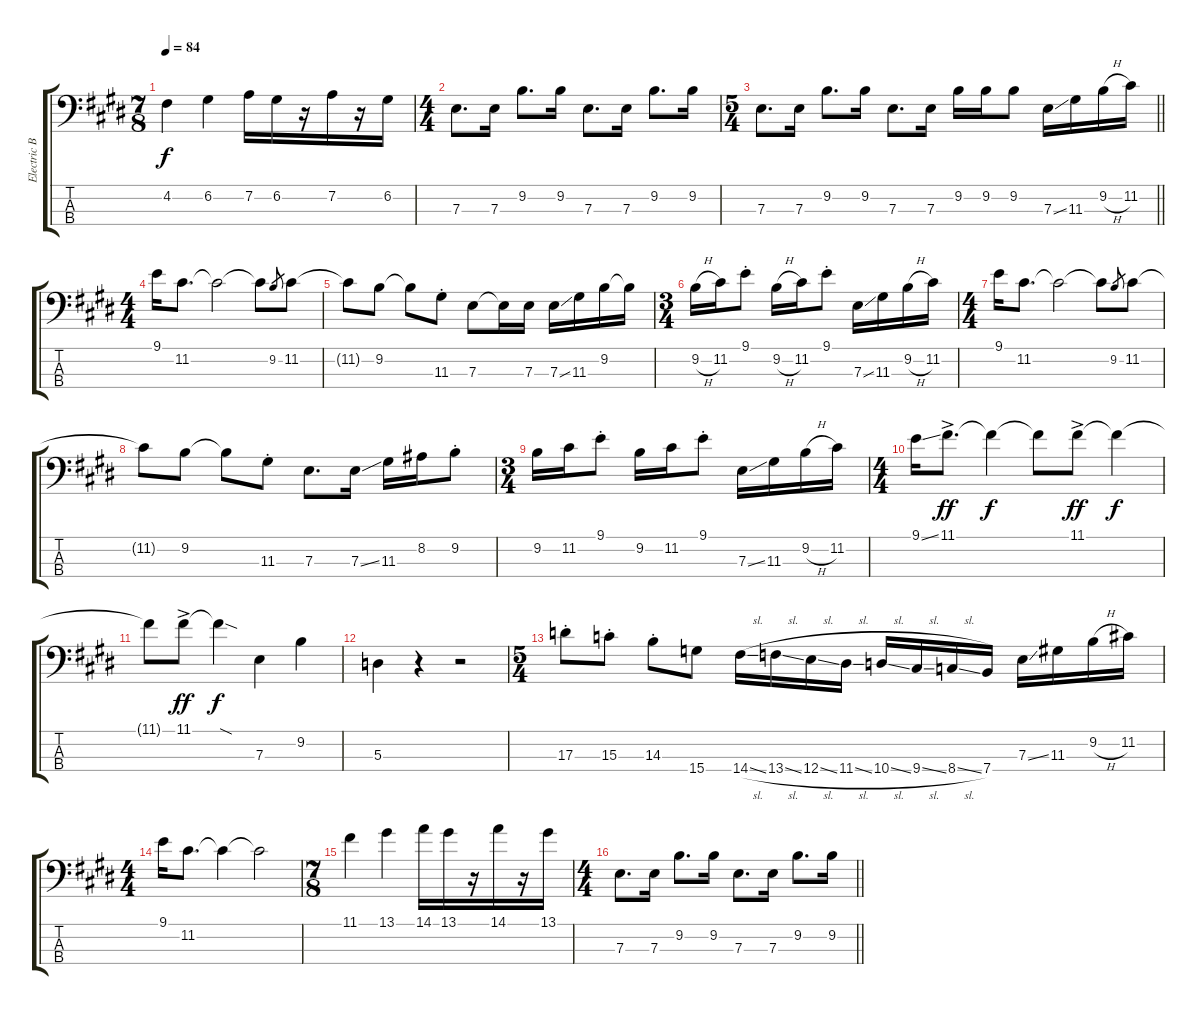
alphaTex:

\track ("Electric Bass Guitar" "Electric B") {instrument electricbasspick}
\staff {score tabs}
\tuning (G2 D2 A1 E1) {hide}
\ts (7 8)
\tempo 84
\clef f4
\ks c#minor
4.2.4{dy f} 6.2.4 7.2.16 6.2.16 r.16 7.2.16 r.16 6.2.16 |
\ts (4 4)
7.3.8{d} 7.3.16 9.2.8{d} 9.2.16 7.3.8{d} 7.3.16 9.2.8{d} 9.2.16 |
\ts (5 4)
\barLineRight lightlight
7.3.8{d} 7.3.16 9.2.8{d} 9.2.16 7.3.8{d} 7.3.16 9.2.16 9.2.16 9.2.8 7.3{ss}.16 11.3.16 9.2{h}.16 11.2.16 |
\ts (4 4)
\ks e
9.1.16 11.2.8{d} 11.2{t}.2 11.2{t}.8 9.2.8{gr} 11.2.8 |
\ks c#minor
11.2{t}.8 9.2.8 9.2{t}.8 11.3{st}.8 7.3.8 7.3{t}.16 7.3.16 7.3{ss}.16 11.3.16 9.2.16 9.2{t}.16 |
\ts (3 4)
\ks e
9.2{h}.16 11.2.16 9.1{st}.8 9.2{h}.16 11.2.16 9.1{st}.8 7.3{ss}.16 11.3.16 9.2{h}.16 11.2.16 |
\ts (4 4)
\ks c#minor
9.1.16 11.2.8{d} 11.2{t}.2 11.2{t}.8 9.2.8{gr} 11.2.8 |
\ks e
11.2{t}.8 9.2.8 9.2{t}.8 11.3{st}.8 7.3.8{d} 7.3{ss}.16 11.3.16 8.2.16 9.2{st}.8 |
\ts (3 4)
\ks c#minor
9.2.16 11.2.16 9.1{st}.8 9.2.16 11.2.16 9.1{st}.8 7.3{ss}.16 11.3.16 9.2{h}.16 11.2.16 |
\ts (4 4)
9.1{ss}.16 11.1{ac}.8{d dy ff} 11.1{t}.4{dy f} 11.1{t}.8 11.1{ac}.8{dy ff} 11.1{t}.4{dy f} |
11.1{t}.8 11.1{ac}.8{dy ff} 11.1{sod t}.4{dy f} 7.3.4 9.2.4 |
\ks e
5.3.4 r.4 r.2 |
\ts (5 4)
\ks c#minor
17.3{st}.8 15.3{st}.8 14.3{st}.8 15.4.8 14.4{sl}.16 13.4{sl}.16 12.4{sl}.16 11.4{sl}.16 10.4{sl}.16 9.4{sl}.16 8.4{sl}.16 7.4.16 7.3{ss}.16 11.3.16 9.2{h}.16 11.2.16 |
\ts (4 4)
\ks e
9.1.16 11.2.8{d} 11.2{t}.4 11.2{t}.2 |
\ts (7 8)
\ks c#minor
11.1.4 13.1.4 14.1.16 13.1.16 r.16 14.1.16 r.16 13.1.16 |
\ts (4 4)
\barLineRight lightlight
7.3.8{d} 7.3.16 9.2.8{d} 9.2.16 7.3.8{d} 7.3.16 9.2.8{d} 9.2.16
